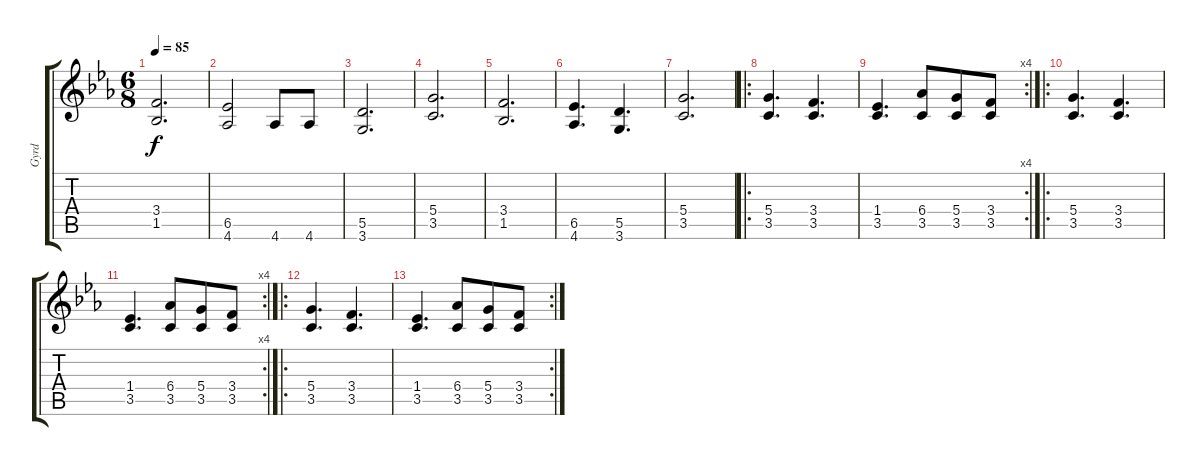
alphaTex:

\track ("Gyrd" "Gyrd") {instrument distortionguitar}
\staff {score tabs}
\tuning (E4 B3 G3 D3 A2 E2) {hide}
\ts (6 8)
\tempo 85
\clef g2
\ks cminor
(3.4 1.5).2{d dy f} |
(6.5 4.6).2 4.6.8 4.6.8 |
(5.5 3.6).2{d} |
(5.4 3.5).2{d} |
(3.4 1.5).2{d} |
(6.5 4.6).4{d} (5.5 3.6).4{d} |
(5.4 3.5).2{d} |
\ro
(5.4 3.5).4{d} (3.4 3.5).4{d} |
\rc 4
(1.4 3.5).4{d} (6.4 3.5).8 (5.4 3.5).8 (3.4 3.5).8 |
\ro
(5.4 3.5).4{d} (3.4 3.5).4{d} |
\rc 4
(1.4 3.5).4{d} (6.4 3.5).8 (5.4 3.5).8 (3.4 3.5).8 |
\ro
(5.4 3.5).4{d} (3.4 3.5).4{d} |
\rc 2
(1.4 3.5).4{d} (6.4 3.5).8 (5.4 3.5).8 (3.4 3.5).8
